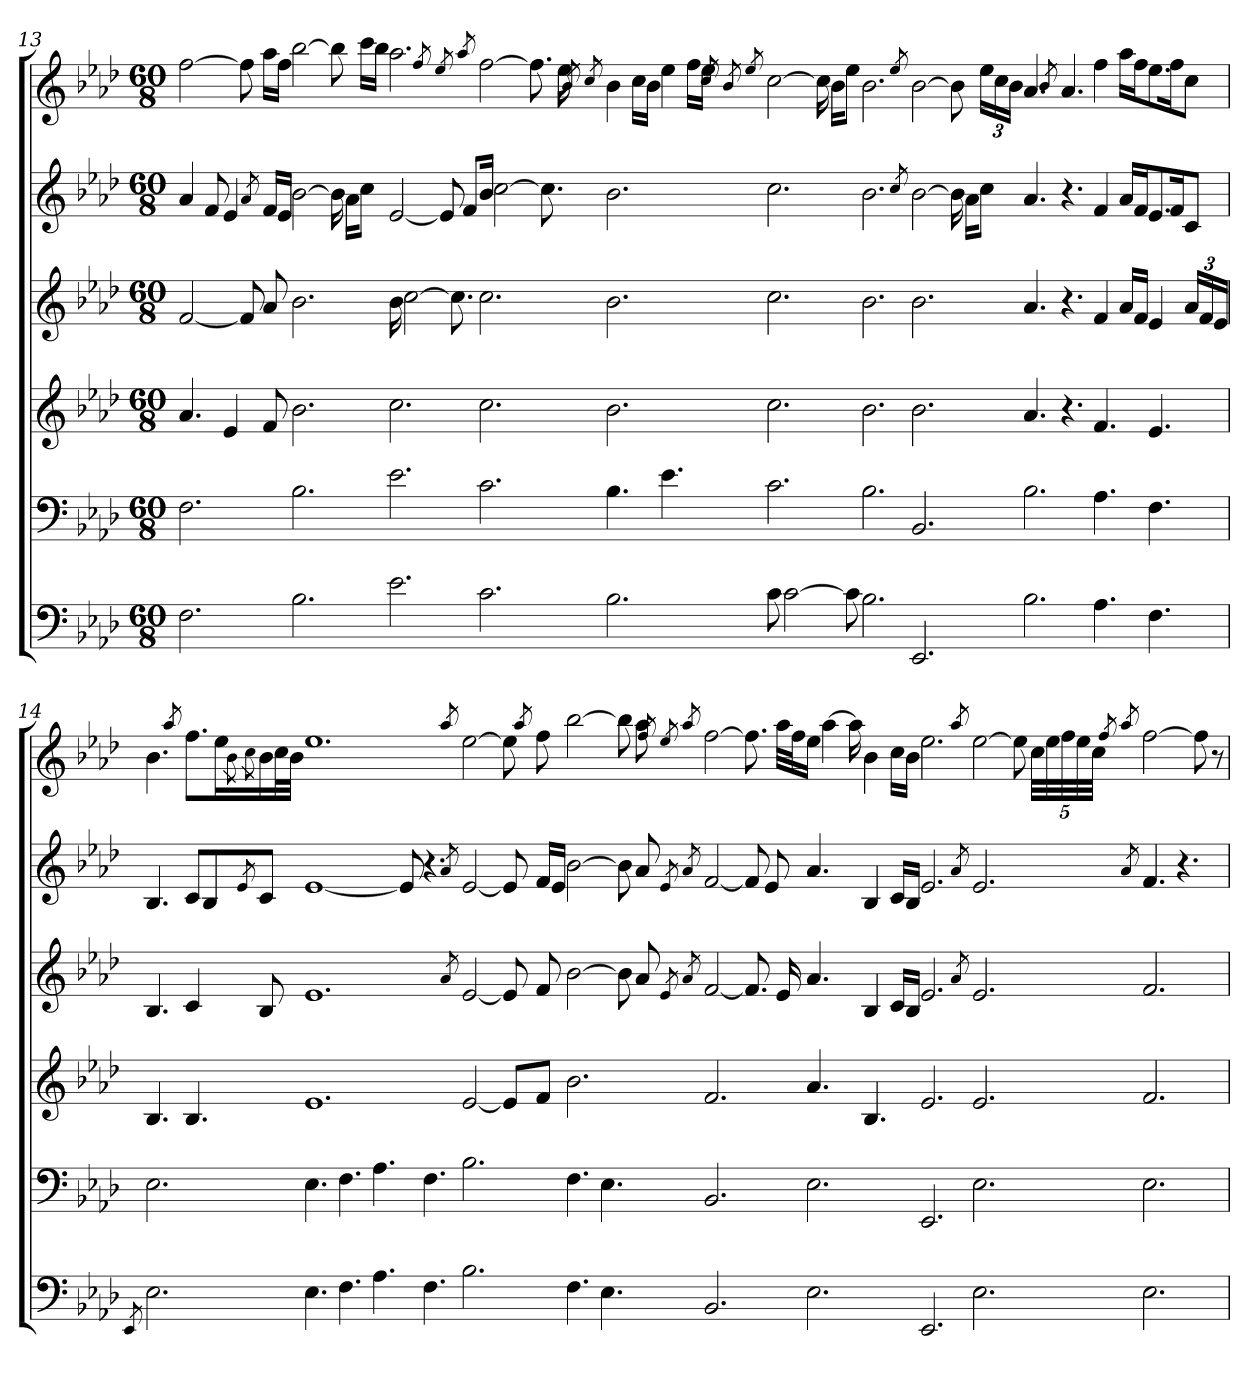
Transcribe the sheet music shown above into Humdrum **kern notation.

**kern	**kern	**kern	**kern	**kern	**kern
*part6	*part5	*part4	*part3	*part2	*part1
*staff6	*staff5	*staff4	*staff3	*staff2	*staff1
*clefF4	*clefF4	*clefG2	*clefG2	*clefG2	*clefG2
*k[b-e-a-d-]	*k[b-e-a-d-]	*k[b-e-a-d-]	*k[b-e-a-d-]	*k[b-e-a-d-]	*k[b-e-a-d-]
*M60/8	*M60/8	*M60/8	*M60/8	*M60/8	*M60/8
=13	=13	=13	=13	=13	=13
2.F	2.F	4.a-	[2f	4a-	[2ff
.	.	.	.	8f	.
.	.	4e-	.	4e-	.
.	.	.	8f]	.	8ff]
.	.	.	.	8qa-	.
.	.	8f	8a-	16f/LL	16aa-\LL
.	.	.	.	16e-/JJ	16ff\JJ
2.B-	2.B-	2.b-	2.b-	[2b-	[2bb-
.	.	.	.	16b-]	8bb-]
.	.	.	.	16a-\KL	.
.	.	.	.	8cc\J	16ccc\LL
.	.	.	.	.	16bb-\JJ
2.e-	2.e-	2.cc	16b-	[2e-	2.aa-
.	.	.	[2cc	.	.
.	.	.	.	8e-]	.
.	.	.	8.cc]	.	.
.	.	.	.	8f/L	.
.	.	.	.	.	8qff
.	.	.	.	.	8qee-
.	.	.	.	.	8qaa-
2.c	2.c	2.cc	2.cc	16b-/Jk	[2ff
.	.	.	.	[2cc	.
.	.	.	.	.	8.ff]
.	.	.	.	8.cc]	.
.	.	.	.	.	16ee-
.	.	.	.	.	8qb-
.	.	.	.	.	8qcc
2.B-	4.B-	2.b-	2.b-	2.b-	4b-
.	.	.	.	.	16cc\LL
.	.	.	.	.	16b-\JJ
.	4.e-	.	.	.	4ee-
.	.	.	.	.	16ff\LL
.	.	.	.	.	16ee-\JJ
.	.	.	.	.	8qcc
.	.	.	.	.	8qb-
.	.	.	.	.	8qee-
8c	2.c	2.cc	2.cc	2.cc	[2cc
[2c	.	.	.	.	.
.	.	.	.	.	16cc]
.	.	.	.	.	16b-\KL
8c]	.	.	.	.	8ee-\J
2.B-	2.B-	2.b-	2.b-	2.b-	2.b-
.	.	.	.	8qcc	8qee-
2.EE-	2.BB-	2.b-	2.b-	[2b-	[2b-
.	.	.	.	16b-]	8b-]
.	.	.	.	16a-\KL	.
.	.	.	.	8cc\J	24ee-\LL
.	.	.	.	.	24cc\
.	.	.	.	.	24b-\JJ
2.B-	2.B-	4.a-	4.a-	4.a-	4.a-
.	.	.	.	.	8qb-
.	.	4.r	4.r	4.r	4.a-
4.A-	4.A-	4.f	4f	4f	4ff
.	.	.	16a-/LL	16a-/LL	16aa-\LL
.	.	.	16f/JJ	16f/J	16ff\J
4.F	4.F	4.e-	4e-	8.e-/	8.ee-\
.	.	.	.	16f/K	16ff\K
.	.	.	24a-/LL	8c/J	8cc\J
.	.	.	24f/	.	.
.	.	.	24e-/JJ	.	.
=14	=14	=14	=14	=14	=14
8qEE-	.	.	.	.	.
2.E-	2.E-	4.B-	4.B-	4.B-	4.b-
.	.	.	.	.	8qaa-
.	.	4.B-	4c	8c/L	8.ff\L
.	.	.	.	8B-/	.
.	.	.	.	.	16ee-\L
.	.	.	.	.	8qb-\
.	.	.	.	8qe-/	8qcc\
.	.	.	8B-	8c/J	16b-\
.	.	.	.	.	32cc\L
.	.	.	.	.	32b-\JJJ
4.E-	4.E-	1.e-	1.e-	[1e-	1.ee-
4.F	4.F	.	.	.	.
4.A-	4.A-	.	.	.	.
.	.	.	.	8e-]	.
4.F	4.F	.	.	4.r	.
.	.	.	8qa-	8qa-	8qaa-
2.B-	2.B-	[2e-	[2e-	[2e-	[2ee-
.	.	8e-/L]	8e-]	8e-]	8ee-]
.	.	.	.	.	8qaa-
.	.	8f/J	8f	16f/LL	8ff
.	.	.	.	16e-/JJ	.
4.F	4.F	2.b-	[2b-	[2b-	[2bb-
4.E-	4.E-	.	.	.	.
.	.	.	8b-]	8b-]	8bb-]
.	.	.	8a-	8a-	8aa-
.	.	.	.	.	8qff
.	.	.	8qe-	8qe-	8qee-
.	.	.	8qa-	8qa-	8qaa-
2.BB-	2.BB-	2.f	[2f	[2f	[2ff
.	.	.	8.f]	8f]	8.ff]
.	.	.	.	8e-	.
.	.	.	16e-	.	32aa-\LLL
.	.	.	.	.	32ff\J
2.E-	2.E-	4.a-	4.a-	4.a-	16ee-\JJ
.	.	.	.	.	[4aa-
.	.	.	.	.	16aa-]
.	.	4.B-	4B-	4B-	4b-
.	.	.	16c/LL	16c/LL	16cc\LL
.	.	.	16B-/JJ	16B-/JJ	16b-\JJ
2.EE-	2.EE-	2.e-	2.e-	2.e-	2.ee-
.	.	.	8qa-	8qa-	8qaa-
2.E-	2.E-	2.e-	2.e-	2.e-	[2ee-
.	.	.	.	.	8ee-]
.	.	.	.	.	40cc\LLL
.	.	.	.	.	40ee-\
.	.	.	.	.	40ff\
.	.	.	.	.	40ee-\
.	.	.	.	.	40cc\JJJ
.	.	.	.	.	8qff
.	.	.	.	8qa-	8qaa-
2.E-	2.E-	2.f	2.f	4.f	[2ff
.	.	.	.	4.r	.
.	.	.	.	.	8ff]
.	.	.	.	.	8r
=	=	=	=	=	=
*-	*-	*-	*-	*-	*-
